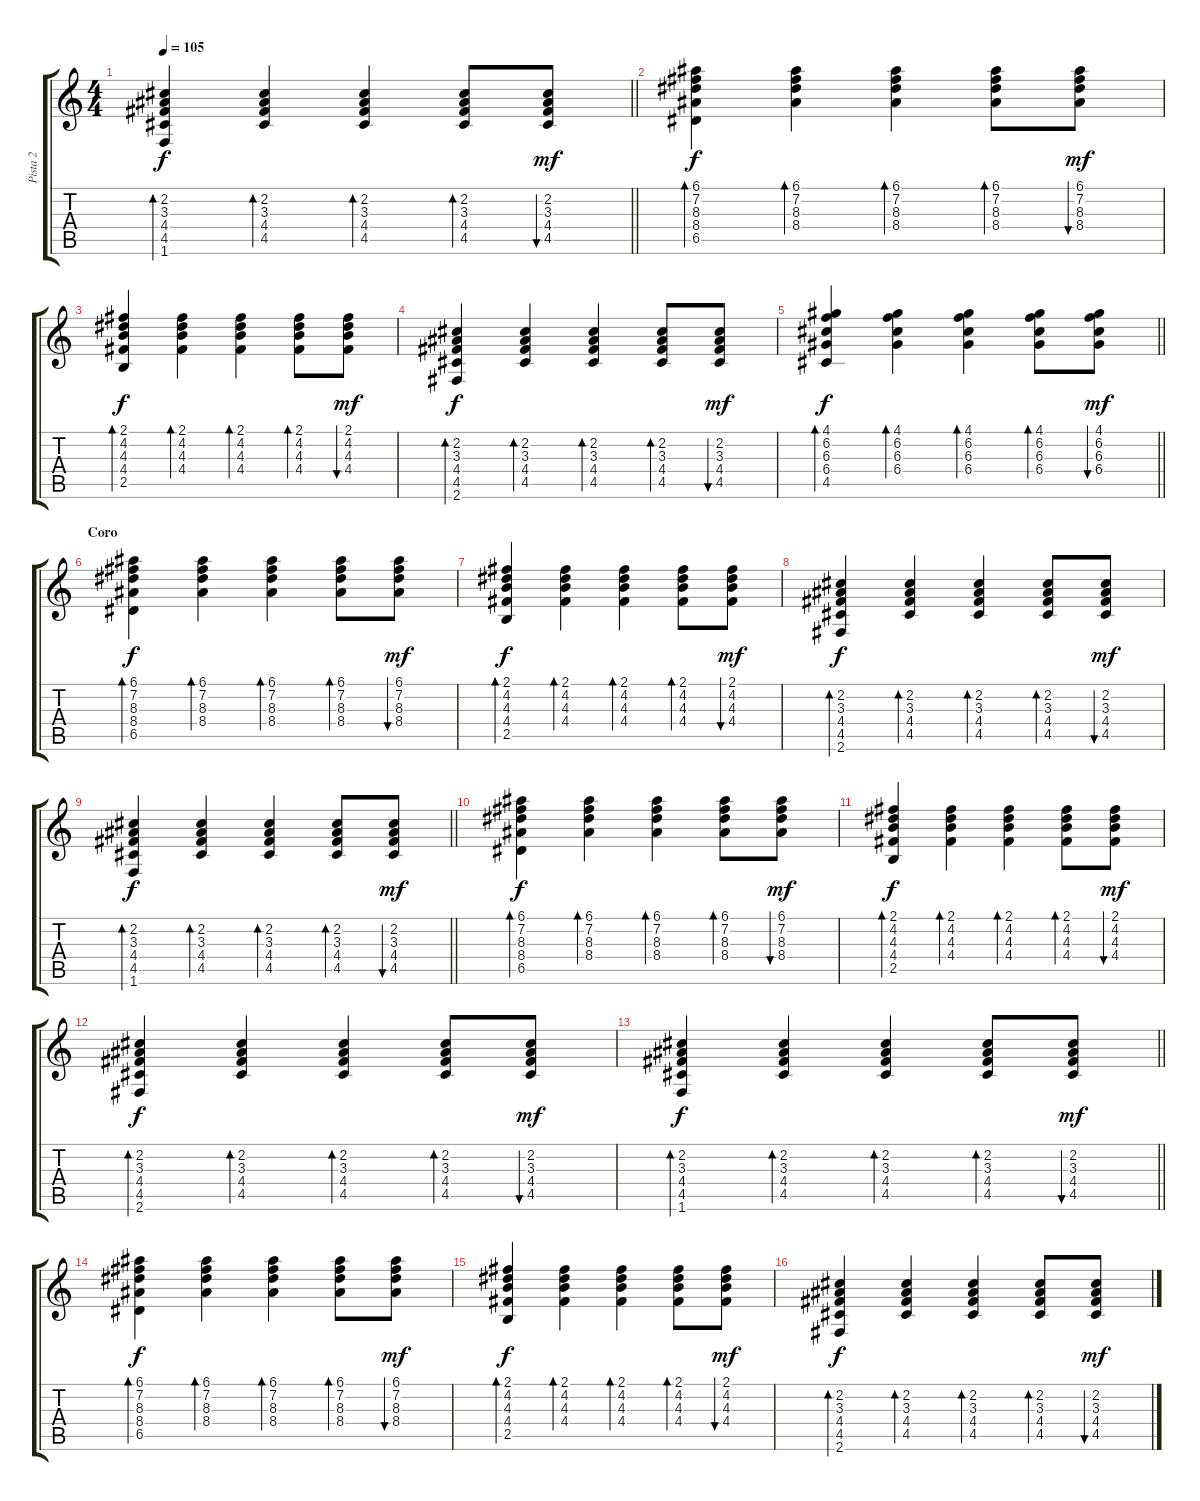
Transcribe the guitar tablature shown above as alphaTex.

\track ("Pista 2" "Pista 2") {instrument acousticguitarsteel}
\staff {score tabs}
\tuning (E4 B3 G3 D3 A2 E2) {hide}
\ts (4 4)
\tempo 105
\clef g2
\barLineRight lightlight
\ks c
(2.2 3.3 4.4 4.5 1.6).4{bd 120 dy f} (2.2 3.3 4.4 4.5).4{bd 30} (2.2 3.3 4.4 4.5).4{bd 30} (2.2 3.3 4.4 4.5).8{bd 30} (2.2 3.3 4.4 4.5).8{bu 30 dy mf} |
(6.1 7.2 8.3 8.4 6.5).4{bd 120 dy f} (6.1 7.2 8.3 8.4).4{bd 30} (6.1 7.2 8.3 8.4).4{bd 30} (6.1 7.2 8.3 8.4).8{bd 30} (6.1 7.2 8.3 8.4).8{bu 30 dy mf} |
(2.1 4.2 4.3 4.4 2.5).4{bd 120 dy f} (2.1 4.2 4.3 4.4).4{bd 30} (2.1 4.2 4.3 4.4).4{bd 30} (2.1 4.2 4.3 4.4).8{bd 30} (2.1 4.2 4.3 4.4).8{bu 30 dy mf} |
(2.2 3.3 4.4 4.5 2.6).4{bd 120 dy f} (2.2 3.3 4.4 4.5).4{bd 30} (2.2 3.3 4.4 4.5).4{bd 30} (2.2 3.3 4.4 4.5).8{bd 30} (2.2 3.3 4.4 4.5).8{bu 30 dy mf} |
\barLineRight lightlight
(4.1 6.2 6.3 6.4 4.5).4{bd 120 dy f} (4.1 6.2 6.3 6.4).4{bd 30} (4.1 6.2 6.3 6.4).4{bd 30} (4.1 6.2 6.3 6.4).8{bd 30} (4.1 6.2 6.3 6.4).8{bu 30 dy mf} |
\section ("" "Coro")
(6.1 7.2 8.3 8.4 6.5).4{bd 120 dy f} (6.1 7.2 8.3 8.4).4{bd 30} (6.1 7.2 8.3 8.4).4{bd 30} (6.1 7.2 8.3 8.4).8{bd 30} (6.1 7.2 8.3 8.4).8{bu 30 dy mf} |
(2.1 4.2 4.3 4.4 2.5).4{bd 120 dy f} (2.1 4.2 4.3 4.4).4{bd 30} (2.1 4.2 4.3 4.4).4{bd 30} (2.1 4.2 4.3 4.4).8{bd 30} (2.1 4.2 4.3 4.4).8{bu 30 dy mf} |
(2.2 3.3 4.4 4.5 2.6).4{bd 120 dy f} (2.2 3.3 4.4 4.5).4{bd 30} (2.2 3.3 4.4 4.5).4{bd 30} (2.2 3.3 4.4 4.5).8{bd 30} (2.2 3.3 4.4 4.5).8{bu 30 dy mf} |
\barLineRight lightlight
(2.2 3.3 4.4 4.5 1.6).4{bd 120 dy f} (2.2 3.3 4.4 4.5).4{bd 30} (2.2 3.3 4.4 4.5).4{bd 30} (2.2 3.3 4.4 4.5).8{bd 30} (2.2 3.3 4.4 4.5).8{bu 30 dy mf} |
(6.1 7.2 8.3 8.4 6.5).4{bd 120 dy f} (6.1 7.2 8.3 8.4).4{bd 30} (6.1 7.2 8.3 8.4).4{bd 30} (6.1 7.2 8.3 8.4).8{bd 30} (6.1 7.2 8.3 8.4).8{bu 30 dy mf} |
(2.1 4.2 4.3 4.4 2.5).4{bd 120 dy f} (2.1 4.2 4.3 4.4).4{bd 30} (2.1 4.2 4.3 4.4).4{bd 30} (2.1 4.2 4.3 4.4).8{bd 30} (2.1 4.2 4.3 4.4).8{bu 30 dy mf} |
(2.2 3.3 4.4 4.5 2.6).4{bd 120 dy f} (2.2 3.3 4.4 4.5).4{bd 30} (2.2 3.3 4.4 4.5).4{bd 30} (2.2 3.3 4.4 4.5).8{bd 30} (2.2 3.3 4.4 4.5).8{bu 30 dy mf} |
\barLineRight lightlight
(2.2 3.3 4.4 4.5 1.6).4{bd 120 dy f} (2.2 3.3 4.4 4.5).4{bd 30} (2.2 3.3 4.4 4.5).4{bd 30} (2.2 3.3 4.4 4.5).8{bd 30} (2.2 3.3 4.4 4.5).8{bu 30 dy mf} |
(6.1 7.2 8.3 8.4 6.5).4{bd 120 dy f} (6.1 7.2 8.3 8.4).4{bd 30} (6.1 7.2 8.3 8.4).4{bd 30} (6.1 7.2 8.3 8.4).8{bd 30} (6.1 7.2 8.3 8.4).8{bu 30 dy mf} |
(2.1 4.2 4.3 4.4 2.5).4{bd 120 dy f} (2.1 4.2 4.3 4.4).4{bd 30} (2.1 4.2 4.3 4.4).4{bd 30} (2.1 4.2 4.3 4.4).8{bd 30} (2.1 4.2 4.3 4.4).8{bu 30 dy mf} |
(2.2 3.3 4.4 4.5 2.6).4{bd 120 dy f} (2.2 3.3 4.4 4.5).4{bd 30} (2.2 3.3 4.4 4.5).4{bd 30} (2.2 3.3 4.4 4.5).8{bd 30} (2.2 3.3 4.4 4.5).8{bu 30 dy mf}
